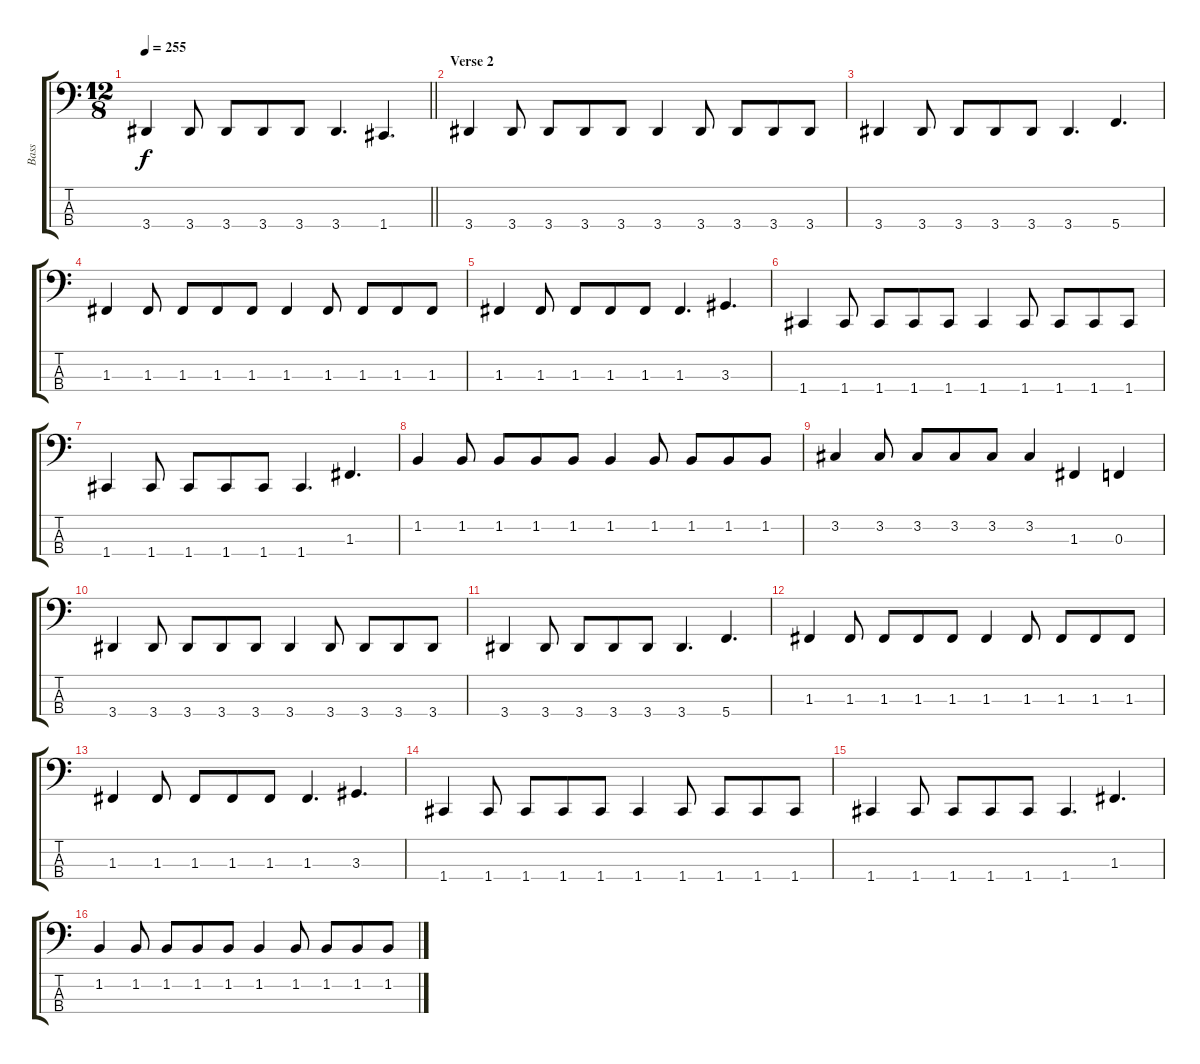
\track ("Bass" "Bass") {instrument electricbassfinger}
\staff {score tabs}
\tuning (Eb2 Bb1 F1 C1) {hide}
\ts (12 8)
\tempo 255
\clef f4
\barLineRight lightlight
\ks c
3.4.4{dy f} 3.4.8 3.4.8 3.4.8 3.4.8 3.4.4{d} 1.4.4{d} |
\section ("" "Verse 2")
3.4.4 3.4.8 3.4.8 3.4.8 3.4.8 3.4.4 3.4.8 3.4.8 3.4.8 3.4.8 |
3.4.4 3.4.8 3.4.8 3.4.8 3.4.8 3.4.4{d} 5.4.4{d} |
1.3.4 1.3.8 1.3.8 1.3.8 1.3.8 1.3.4 1.3.8 1.3.8 1.3.8 1.3.8 |
1.3.4 1.3.8 1.3.8 1.3.8 1.3.8 1.3.4{d} 3.3.4{d} |
1.4.4 1.4.8 1.4.8 1.4.8 1.4.8 1.4.4 1.4.8 1.4.8 1.4.8 1.4.8 |
1.4.4 1.4.8 1.4.8 1.4.8 1.4.8 1.4.4{d} 1.3.4{d} |
1.2.4 1.2.8 1.2.8 1.2.8 1.2.8 1.2.4 1.2.8 1.2.8 1.2.8 1.2.8 |
3.2.4 3.2.8 3.2.8 3.2.8 3.2.8 3.2.4 1.3.4 0.3.4 |
3.4.4 3.4.8 3.4.8 3.4.8 3.4.8 3.4.4 3.4.8 3.4.8 3.4.8 3.4.8 |
3.4.4 3.4.8 3.4.8 3.4.8 3.4.8 3.4.4{d} 5.4.4{d} |
1.3.4 1.3.8 1.3.8 1.3.8 1.3.8 1.3.4 1.3.8 1.3.8 1.3.8 1.3.8 |
1.3.4 1.3.8 1.3.8 1.3.8 1.3.8 1.3.4{d} 3.3.4{d} |
1.4.4 1.4.8 1.4.8 1.4.8 1.4.8 1.4.4 1.4.8 1.4.8 1.4.8 1.4.8 |
1.4.4 1.4.8 1.4.8 1.4.8 1.4.8 1.4.4{d} 1.3.4{d} |
1.2.4 1.2.8 1.2.8 1.2.8 1.2.8 1.2.4 1.2.8 1.2.8 1.2.8 1.2.8
